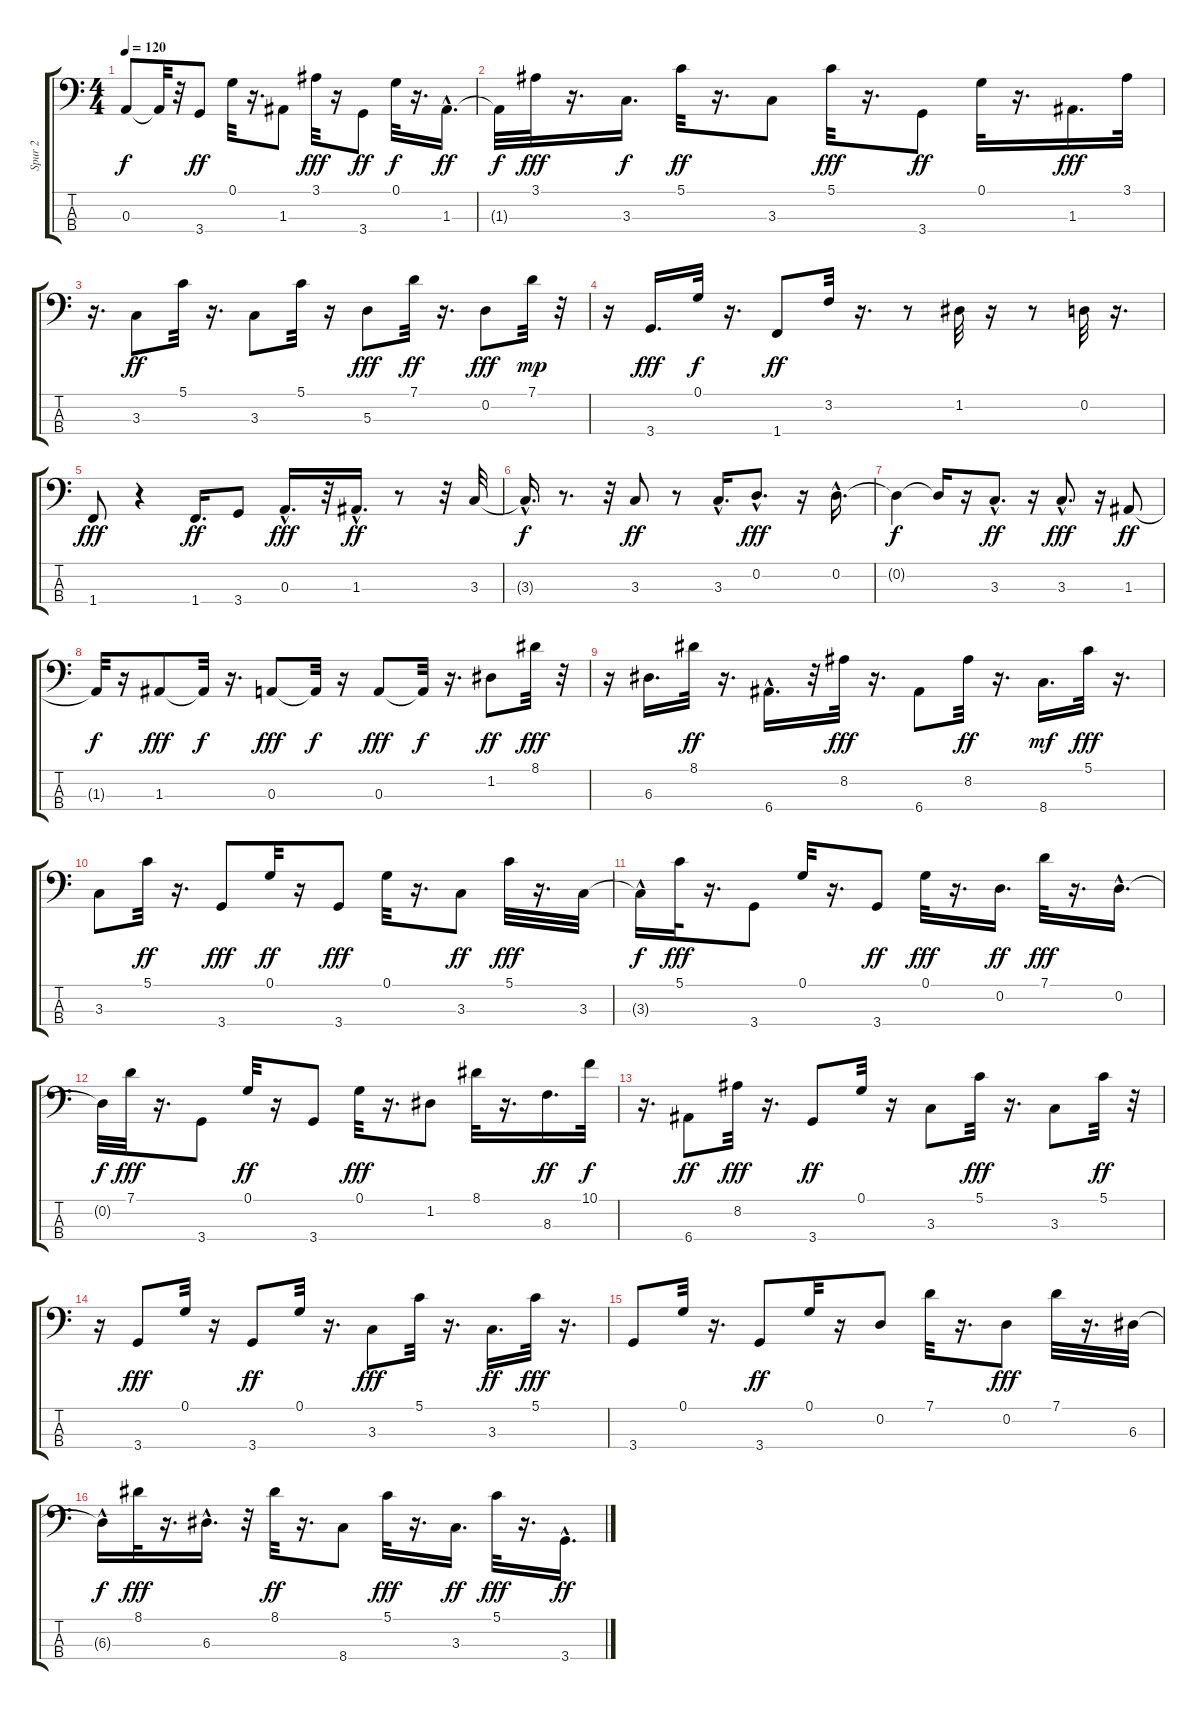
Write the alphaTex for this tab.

\track ("Spur 2" "Spur 2") {instrument slapbass2}
\staff {score tabs}
\tuning (G2 D2 A1 E1) {hide}
\ts (4 4)
\tempo 120
\clef f4
\ks c
0.3{t}.8{dy f} 0.3{t}.32 r.32 3.4.8{dy ff} 0.1.32 r.16{d} 1.3.8 3.1.32{dy fff} r.16 3.4.8{dy ff} 0.1.32{dy f} r.16{d} 1.3{hac}.16{d dy ff} |
1.3{t}.32{dy f} 3.1.32{dy fff} r.16{d} 3.3.16{d dy f} 5.1.32{dy ff} r.16{d} 3.3.8 5.1.32{dy fff} r.16{d} 3.4.8{dy ff} 0.1.32 r.16{d} 1.3.16{d dy fff} 3.1.32 |
r.16{d} 3.3.8{dy ff} 5.1.32 r.16{d} 3.3.8 5.1.32 r.16 5.3.8{dy fff} 7.1.32{dy ff} r.16{d} 0.2.8{dy fff} 7.1.32{dy mp} r.32 |
r.16 3.4.16{d dy fff} 0.1.32{dy f} r.16{d} 1.4.8{dy ff} 3.2.32 r.16{d} r.8 1.2.32 r.16 r.8 0.2.32 r.16{d} |
1.4.8{dy fff} r.4 1.4.16{d dy ff} 3.4.8 0.3{hac}.16{d dy fff} r.32 1.3{hac}.16{d dy ff} r.8 r.32 3.3.32 |
3.3{hac t}.16{d dy f} r.8{d} r.32 3.3.8{dy ff} r.8 3.3{hac}.16{d} 0.2{hac}.8{d dy fff} r.16 0.2{hac}.16{d} |
0.2{t}.4{dy f} 0.2{t}.16 r.16 3.3{hac}.8{d dy ff} r.16 3.3{hac}.8{d dy fff} r.16 1.3.8{dy ff} |
1.3{t}.32{dy f} r.16 1.3.8{dy fff} 1.3{t}.32{dy f} r.16{d} 0.3.8{dy fff} 0.3{t}.32{dy f} r.16 0.3.8{dy fff} 0.3{t}.32{dy f} r.16{d} 1.2.8{dy ff} 8.1.32{dy fff} r.32 |
r.16 6.3.16{d} 8.1.32{dy ff} r.16{d} 6.4{hac}.16{d} r.32 8.2.32{dy fff} r.16{d} 6.4.8 8.2.32{dy ff} r.16{d} 8.4.16{d dy mf} 5.1.32{dy fff} r.16{d} |
3.3.8 5.1.32{dy ff} r.16{d} 3.4.8{dy fff} 0.1.32{dy ff} r.16 3.4.8{dy fff} 0.1.32 r.16{d} 3.3.8{dy ff} 5.1.32{dy fff} r.16{d} 3.3.32 |
3.3{hac t}.16{dy f} 5.1.32{dy fff} r.16{d} 3.4.8 0.1.32 r.16{d} 3.4.8{dy ff} 0.1.32{dy fff} r.16{d} 0.2.16{d dy ff} 7.1.32{dy fff} r.16{d} 0.2{hac}.16{d} |
0.2{t}.32{dy f} 7.1.32{dy fff} r.16{d} 3.4.8 0.1.32{dy ff} r.16 3.4.8 0.1.32{dy fff} r.16{d} 1.2.8 8.1.32 r.16{d} 8.3.16{d dy ff} 10.1.32{dy f} |
r.16{d} 6.4.8{dy ff} 8.2.32{dy fff} r.16{d} 3.4.8{dy ff} 0.1.32 r.16 3.3.8 5.1.32{dy fff} r.16{d} 3.3.8 5.1.32{dy ff} r.32 |
r.16 3.4.8{dy fff} 0.1.32 r.16 3.4.8{dy ff} 0.1.32 r.16{d} 3.3.8{dy fff} 5.1.32 r.16{d} 3.3.16{d dy ff} 5.1.32{dy fff} r.16{d} |
3.4.8 0.1.32 r.16{d} 3.4.8{dy ff} 0.1.32 r.16 0.2.8 7.1.32 r.16{d} 0.2.8{dy fff} 7.1.32 r.16{d} 6.3.32 |
6.3{hac t}.16{dy f} 8.1.32{dy fff} r.16{d} 6.3{hac}.16{d} r.32 8.1.32{dy ff} r.16{d} 8.4.8 5.1.32{dy fff} r.16{d} 3.3.16{d dy ff} 5.1.32{dy fff} r.16{d} 3.4{hac}.16{d dy ff}
